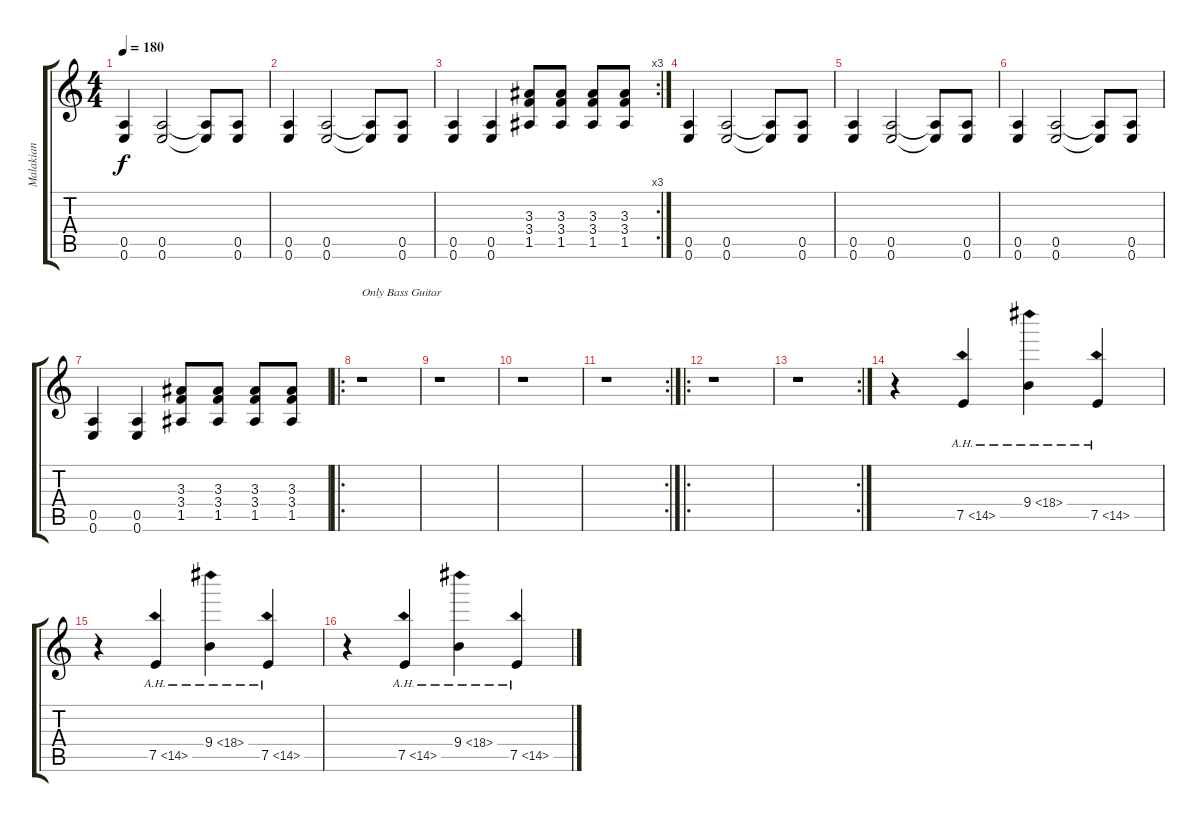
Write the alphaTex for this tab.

\track ("Malakian" "Malakian") {instrument distortionguitar}
\staff {score tabs}
\tuning (E4 B3 G3 D3 A2 E2) {hide}
\ts (4 4)
\tempo 180
\clef g2
\ks c
(0.5 0.6).4{dy f} (0.5 0.6).2 (0.5{t} 0.6{t}).8 (0.5 0.6).8 |
(0.5 0.6).4 (0.5 0.6).2 (0.5{t} 0.6{t}).8 (0.5 0.6).8 |
\rc 3
(0.5 0.6).4 (0.5 0.6).4 (3.3 3.4 1.5).8 (3.3 3.4 1.5).8 (3.3 3.4 1.5).8 (3.3 3.4 1.5).8 |
(0.5 0.6).4 (0.5 0.6).2 (0.5{t} 0.6{t}).8 (0.5 0.6).8 |
(0.5 0.6).4 (0.5 0.6).2 (0.5{t} 0.6{t}).8 (0.5 0.6).8 |
(0.5 0.6).4 (0.5 0.6).2 (0.5{t} 0.6{t}).8 (0.5 0.6).8 |
(0.5 0.6).4 (0.5 0.6).4 (3.3 3.4 1.5).8 (3.3 3.4 1.5).8 (3.3 3.4 1.5).8 (3.3 3.4 1.5).8 |
\ro
r.1{txt "Only Bass Guitar"} |
r.1 |
r.1 |
\rc 2
r.1 |
\ro
r.1 |
\rc 2
r.1 |
r.4 7.5{ah 7}.4 9.4{ah 9}.4 7.5{ah 7}.4 |
r.4 7.5{ah 7}.4 9.4{ah 9}.4 7.5{ah 7}.4 |
r.4 7.5{ah 7}.4 9.4{ah 9}.4 7.5{ah 7}.4
